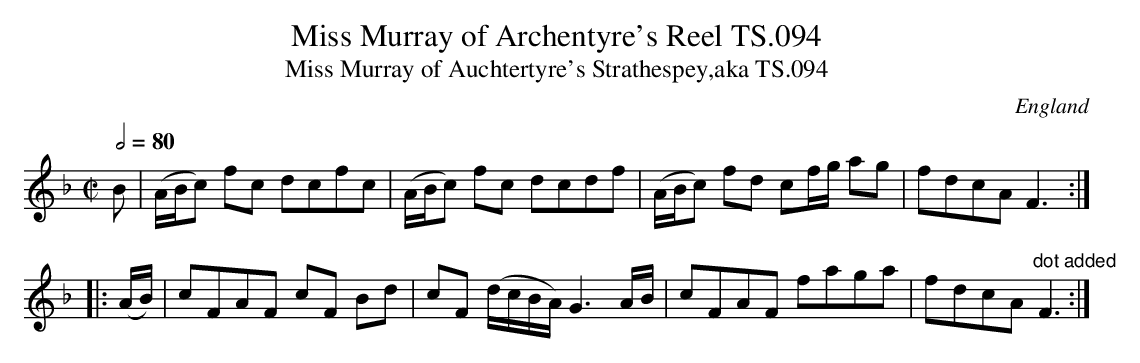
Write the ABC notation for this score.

X:1
T:Miss Murray of Archentyre's Reel TS.094
T:Miss Murray of Auchtertyre's Strathespey,aka TS.094
M:C|
L:1/8
Q:1/2=80
O:England
notC:John Bowie
K:F major
B|(A/B/c) fc dcfc|(A/B/c) fc dcdf|(A/B/c) fd cf/g/ ag|fdcAF3:|!
|:(A/B/)|cFAF cF Bd|cF (d/c/B/A/)G3A/B/|cFAF faga|fdcA"dot added"F3:|]
